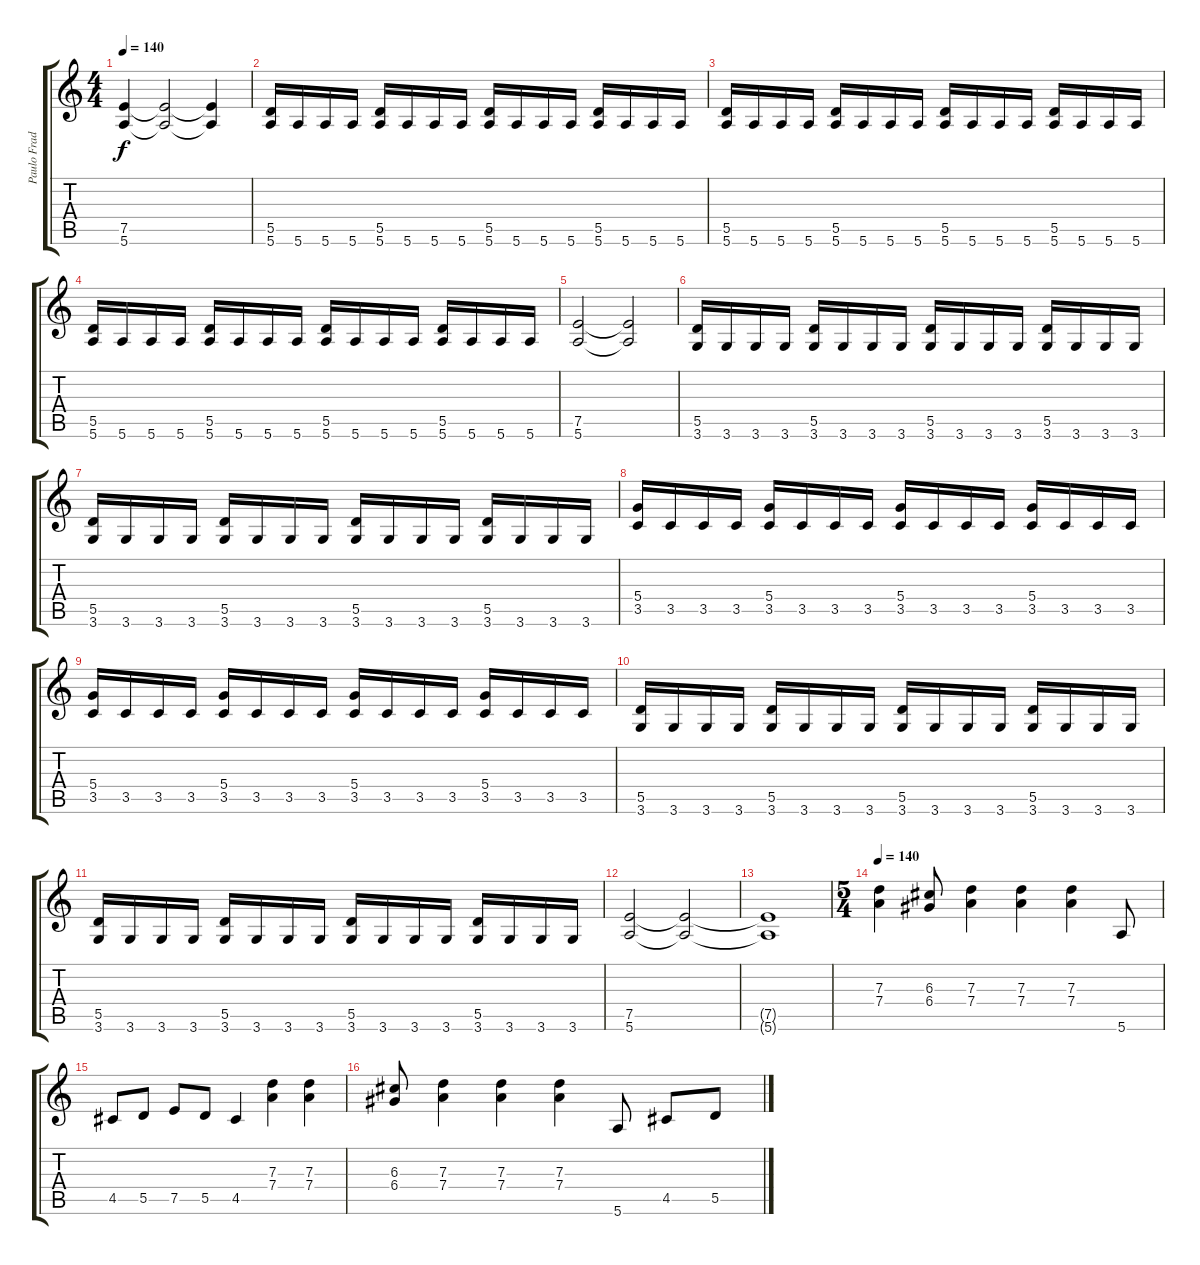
\track ("Paulo Frade" "Paulo Frad") {instrument distortionguitar}
\staff {score tabs}
\tuning (E4 B3 G3 D3 A2 E2) {hide}
\ts (4 4)
\tempo 140
\clef g2
\ks c
(7.5 5.6).4{dy f} (7.5{t} 5.6{t}).2 (7.5{t} 5.6{t}).4 |
(5.5 5.6).16 5.6.16 5.6.16 5.6.16 (5.5 5.6).16 5.6.16 5.6.16 5.6.16 (5.5 5.6).16 5.6.16 5.6.16 5.6.16 (5.5 5.6).16 5.6.16 5.6.16 5.6.16 |
(5.5 5.6).16 5.6.16 5.6.16 5.6.16 (5.5 5.6).16 5.6.16 5.6.16 5.6.16 (5.5 5.6).16 5.6.16 5.6.16 5.6.16 (5.5 5.6).16 5.6.16 5.6.16 5.6.16 |
(5.5 5.6).16 5.6.16 5.6.16 5.6.16 (5.5 5.6).16 5.6.16 5.6.16 5.6.16 (5.5 5.6).16 5.6.16 5.6.16 5.6.16 (5.5 5.6).16 5.6.16 5.6.16 5.6.16 |
(7.5 5.6).2 (7.5{t} 5.6{t}).2 |
(5.5 3.6).16 3.6.16 3.6.16 3.6.16 (5.5 3.6).16 3.6.16 3.6.16 3.6.16 (5.5 3.6).16 3.6.16 3.6.16 3.6.16 (5.5 3.6).16 3.6.16 3.6.16 3.6.16 |
(5.5 3.6).16 3.6.16 3.6.16 3.6.16 (5.5 3.6).16 3.6.16 3.6.16 3.6.16 (5.5 3.6).16 3.6.16 3.6.16 3.6.16 (5.5 3.6).16 3.6.16 3.6.16 3.6.16 |
(5.4 3.5).16 3.5.16 3.5.16 3.5.16 (5.4 3.5).16 3.5.16 3.5.16 3.5.16 (5.4 3.5).16 3.5.16 3.5.16 3.5.16 (5.4 3.5).16 3.5.16 3.5.16 3.5.16 |
(5.4 3.5).16 3.5.16 3.5.16 3.5.16 (5.4 3.5).16 3.5.16 3.5.16 3.5.16 (5.4 3.5).16 3.5.16 3.5.16 3.5.16 (5.4 3.5).16 3.5.16 3.5.16 3.5.16 |
(5.5 3.6).16 3.6.16 3.6.16 3.6.16 (5.5 3.6).16 3.6.16 3.6.16 3.6.16 (5.5 3.6).16 3.6.16 3.6.16 3.6.16 (5.5 3.6).16 3.6.16 3.6.16 3.6.16 |
(5.5 3.6).16 3.6.16 3.6.16 3.6.16 (5.5 3.6).16 3.6.16 3.6.16 3.6.16 (5.5 3.6).16 3.6.16 3.6.16 3.6.16 (5.5 3.6).16 3.6.16 3.6.16 3.6.16 |
(7.5 5.6).2 (7.5{t} 5.6{t}).2 |
(7.5{t} 5.6{t}).1 |
\ts (5 4)
\tempo 140
(7.3 7.4).4 (6.3 6.4).8 (7.3 7.4).4 (7.3 7.4).4 (7.3 7.4).4 5.6.8 |
4.5.8 5.5.8 7.5.8 5.5.8 4.5.4 (7.3 7.4).4 (7.3 7.4).4 |
(6.3 6.4).8 (7.3 7.4).4 (7.3 7.4).4 (7.3 7.4).4 5.6.8 4.5.8 5.5.8
